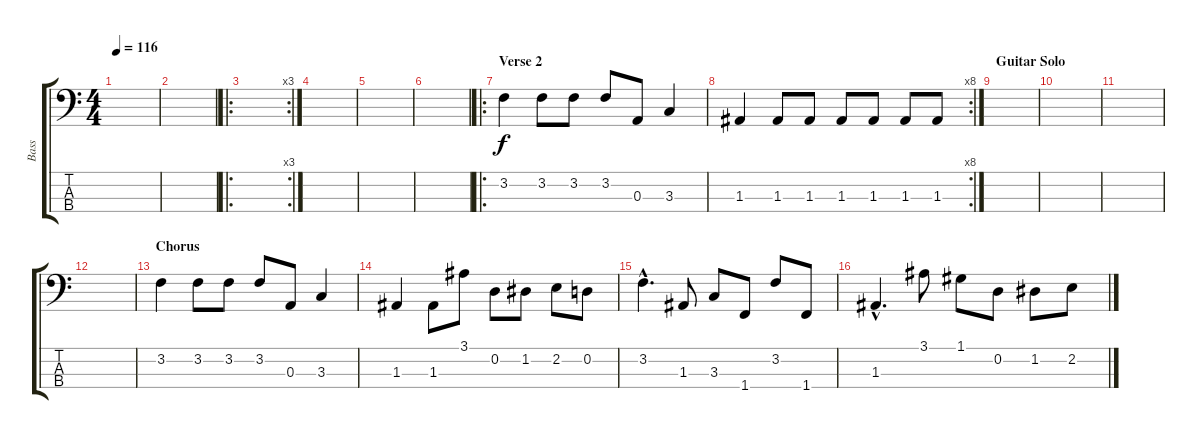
\track ("Bass" "Bass") {instrument electricbasspick}
\staff {score tabs}
\tuning (G2 D2 A1 E1) {hide}
\ts (4 4)
\tempo 116
\clef f4
\ks c
|
|
\ro
\rc 3
|
|
|
|
\ro
\section ("" "Verse 2")
3.2.4 3.2.8 3.2.8 3.2.8 0.3.8 3.3.4 |
\rc 8
1.3.4 1.3.8 1.3.8 1.3.8 1.3.8 1.3.8 1.3.8 |
\section ("" "Guitar Solo")
|
|
|
|
\section ("" "Chorus")
3.2.4 3.2.8 3.2.8 3.2.8 0.3.8 3.3.4 |
1.3.4 1.3.8 3.1.8 0.2.8 1.2.8 2.2.8 0.2.8 |
3.2{hac}.4{d} 1.3.8 3.3.8 1.4.8 3.2.8 1.4.8 |
1.3{hac}.4{d} 3.1.8 1.1.8 0.2.8 1.2.8 2.2.8
